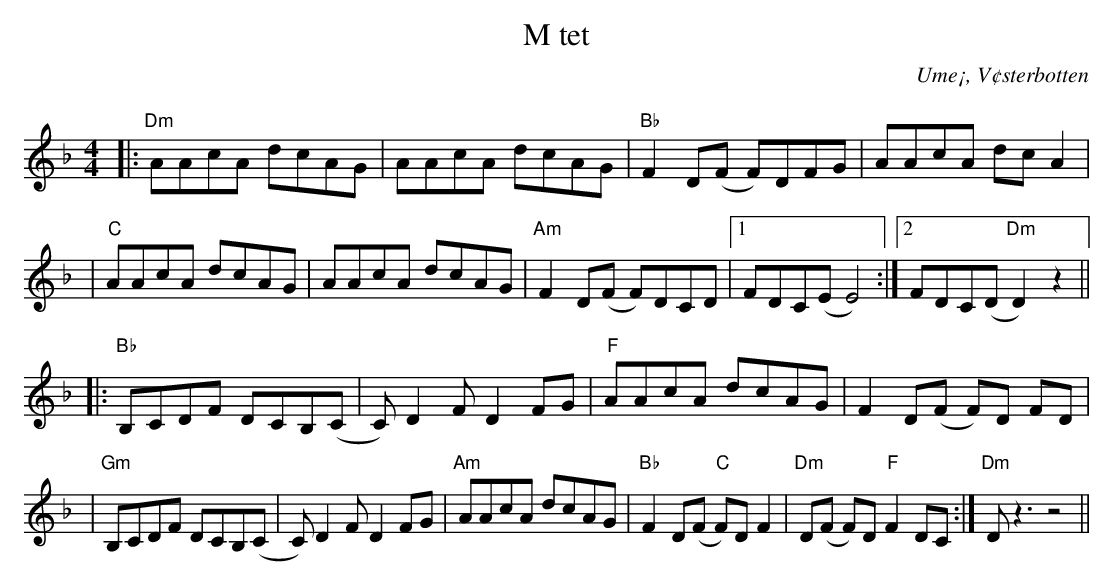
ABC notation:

X:1
T:M tet
Q:150
O:Ume¡, V¢sterbotten
M:4/4
L:1/8
K:Dm
|: "Dm" AAcA dcAG | AAcA dcAG | "Bb" F2D(F F)DFG | AAcA dcA2 |
|"C" AAcA dcAG | AAcA dcAG |"Am" F2D(F F)DCD |1 FDC(E E4) :|2 FDC(D "Dm"D2)z2 ||
|:"Bb"B,CDF DCB,(C | C)D2F D2FG |"F" AAcA dcAG | F2 D(F F)D FD |
|"Gm" B,CDF DCB,(C | C)D2F D2FG |"Am" AAcA dcAG | "Bb" F2D(F "C" F)DF2 |"Dm"D(F F)D "F"F2 DC:|"Dm"Dz3 z4 ||
